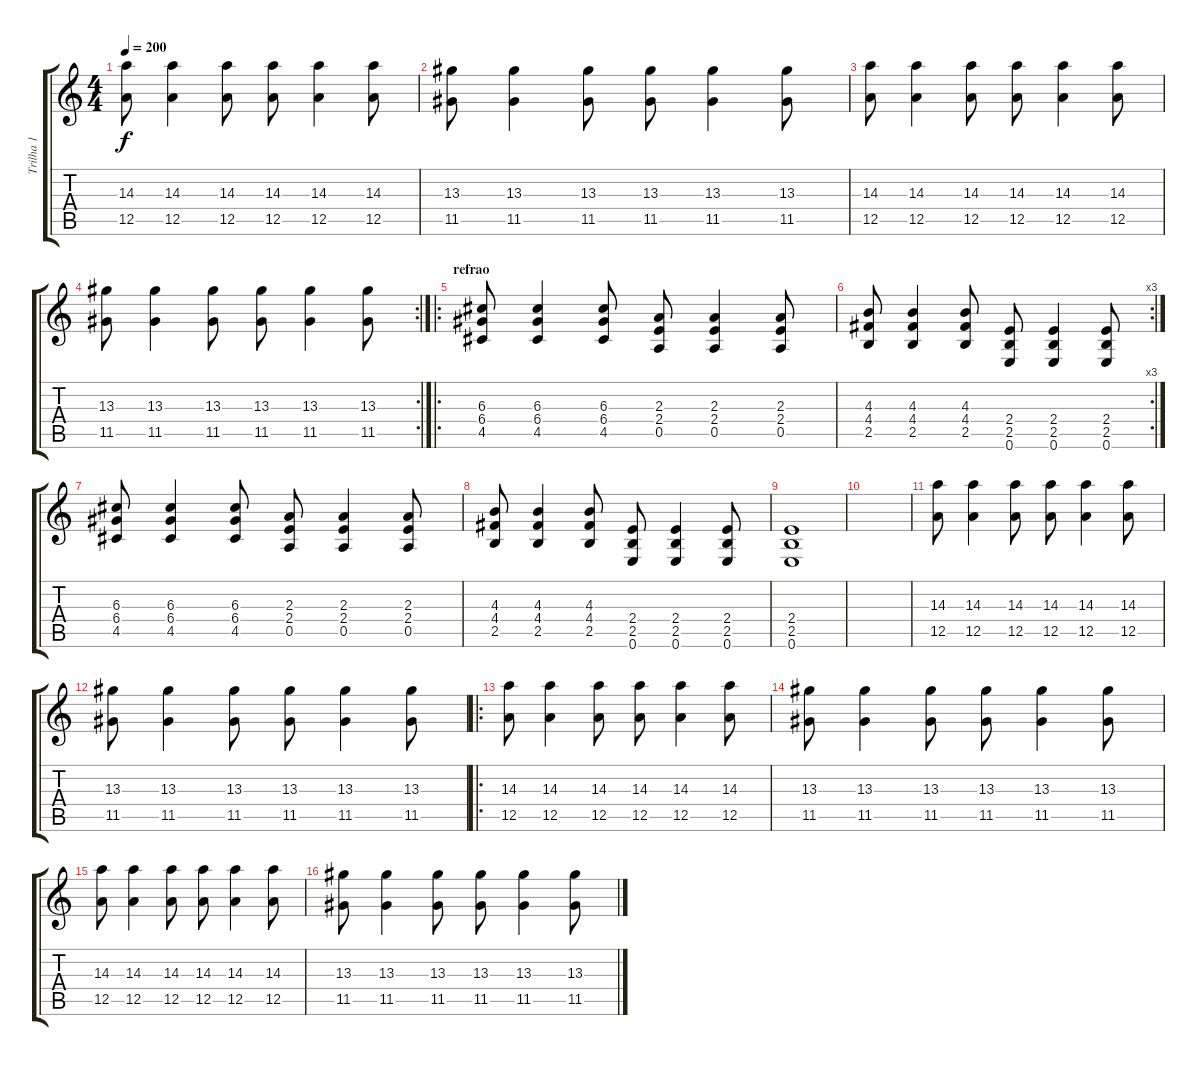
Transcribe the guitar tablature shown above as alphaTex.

\track ("Trilha 1" "Trilha 1") {instrument overdrivenguitar}
\staff {score tabs}
\tuning (E4 B3 G3 D3 A2 E2) {hide}
\ts (4 4)
\tempo 200
\clef g2
\ks c
(14.3 12.5).8{dy f} (14.3 12.5).4 (14.3 12.5).8 (14.3 12.5).8 (14.3 12.5).4 (14.3 12.5).8 |
(13.3 11.5).8 (13.3 11.5).4 (13.3 11.5).8 (13.3 11.5).8 (13.3 11.5).4 (13.3 11.5).8 |
(14.3 12.5).8 (14.3 12.5).4 (14.3 12.5).8 (14.3 12.5).8 (14.3 12.5).4 (14.3 12.5).8 |
\rc 2
(13.3 11.5).8 (13.3 11.5).4 (13.3 11.5).8 (13.3 11.5).8 (13.3 11.5).4 (13.3 11.5).8 |
\ro
\section ("" "refrao")
(6.3 6.4 4.5).8 (6.3 6.4 4.5).4 (6.3 6.4 4.5).8 (2.3 2.4 0.5).8 (2.3 2.4 0.5).4 (2.3 2.4 0.5).8 |
\rc 3
(4.3 4.4 2.5).8 (4.3 4.4 2.5).4 (4.3 4.4 2.5).8 (2.4 2.5 0.6).8 (2.4 2.5 0.6).4 (2.4 2.5 0.6).8 |
(6.3 6.4 4.5).8 (6.3 6.4 4.5).4 (6.3 6.4 4.5).8 (2.3 2.4 0.5).8 (2.3 2.4 0.5).4 (2.3 2.4 0.5).8 |
(4.3 4.4 2.5).8 (4.3 4.4 2.5).4 (4.3 4.4 2.5).8 (2.4 2.5 0.6).8 (2.4 2.5 0.6).4 (2.4 2.5 0.6).8 |
(2.4 2.5 0.6).1 |
|
(14.3 12.5).8 (14.3 12.5).4 (14.3 12.5).8 (14.3 12.5).8 (14.3 12.5).4 (14.3 12.5).8 |
(13.3 11.5).8 (13.3 11.5).4 (13.3 11.5).8 (13.3 11.5).8 (13.3 11.5).4 (13.3 11.5).8 |
\ro
(14.3 12.5).8 (14.3 12.5).4 (14.3 12.5).8 (14.3 12.5).8 (14.3 12.5).4 (14.3 12.5).8 |
(13.3 11.5).8 (13.3 11.5).4 (13.3 11.5).8 (13.3 11.5).8 (13.3 11.5).4 (13.3 11.5).8 |
(14.3 12.5).8 (14.3 12.5).4 (14.3 12.5).8 (14.3 12.5).8 (14.3 12.5).4 (14.3 12.5).8 |
(13.3 11.5).8 (13.3 11.5).4 (13.3 11.5).8 (13.3 11.5).8 (13.3 11.5).4 (13.3 11.5).8
